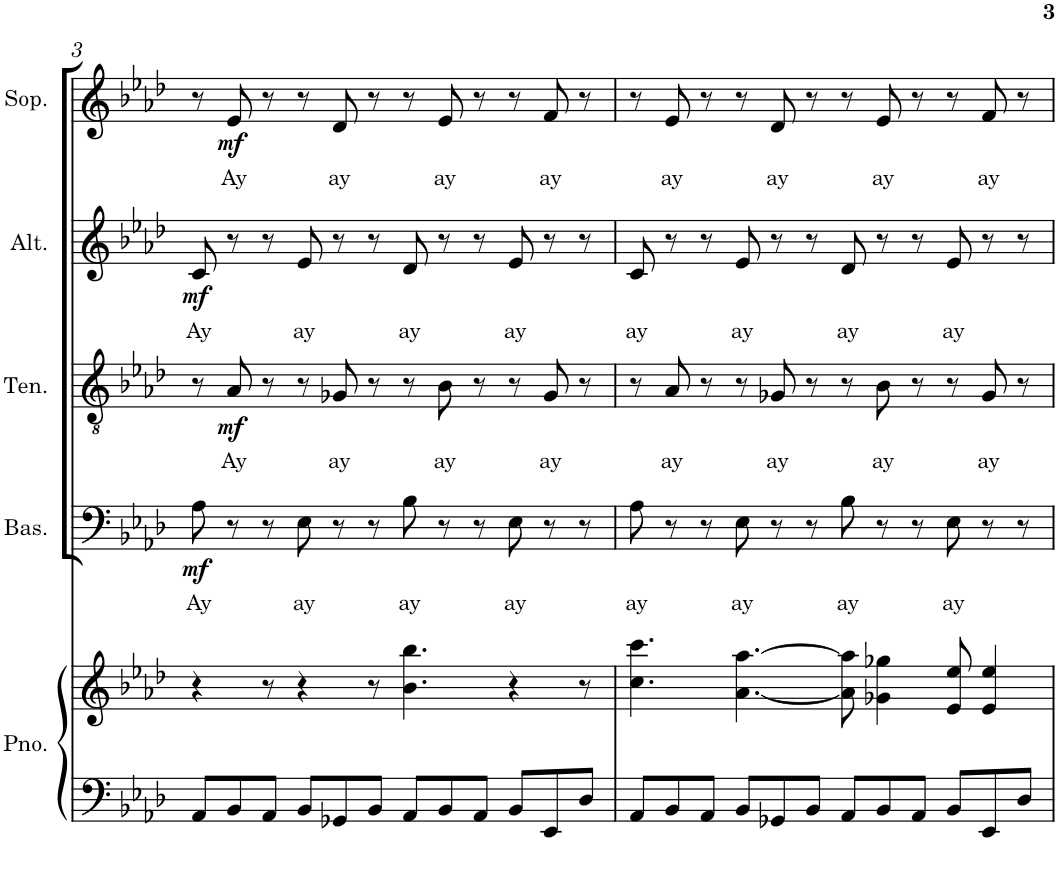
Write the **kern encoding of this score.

**kern	**kern	**kern	**text	**dynam	**kern	**text	**dynam	**kern	**text	**dynam	**kern	**text	**dynam
*part5	*part5	*part4	*part4	*part4	*part3	*part3	*part3	*part2	*part2	*part2	*part1	*part1	*part1
*staff6	*staff5	*staff4	*staff4	*staff4	*staff3	*staff3	*staff3	*staff2	*staff2	*staff2	*staff1	*staff1	*staff1
*I"Piano	*	*I"Bass	*	*	*I"Tenor	*	*	*I"Alto	*	*	*I"Soprano	*	*
*I'Pno.	*	*I'Bas.	*	*	*I'Ten.	*	*	*I'Alt.	*	*	*I'Sop.	*	*
!!LO:PB:g=z
*clefF4	*clefG2	*clefF4	*	*	*clefGv2	*	*	*clefG2	*	*	*clefG2	*	*
*k[b-e-a-d-]	*k[b-e-a-d-]	*k[b-e-a-d-]	*	*	*k[b-e-a-d-]	*	*	*k[b-e-a-d-]	*	*	*k[b-e-a-d-]	*	*
*A-:	*A-:	*A-:	*	*	*A-:	*	*	*A-:	*	*	*A-:	*	*
*M12/8	*M12/8	*M12/8	*	*	*M12/8	*	*	*M12/8	*	*	*M12/8	*	*
=3	=3	=3	=3	=3	=3	=3	=3	=3	=3	=3	=3	=3	=3
!	!	!	!LO:LY:b	!LO:DY:b	!	!	!	!	!LO:LY:b	!LO:DY:b	!	!	!
8AA-/L	4r	8A-\	Ay	mf	8r	.	.	8c/	Ay	mf	8r	.	.
!	!	!	!	!	!	!LO:LY:b	!LO:DY:b	!	!	!	!	!LO:LY:b	!LO:DY:b
8BB-/	.	8r	.	.	8A-/	Ay	mf	8r	.	.	8e-/	Ay	mf
8AA-/J	8r	8r	.	.	8r	.	.	8r	.	.	8r	.	.
!	!	!	!LO:LY:b	!	!	!	!	!	!LO:LY:b	!	!	!	!
8BB-/L	4r	8E-\	ay	.	8r	.	.	8e-/	ay	.	8r	.	.
!	!	!	!	!	!	!LO:LY:b	!	!	!	!	!	!LO:LY:b	!
8GG-X/	.	8r	.	.	8G-X/	ay	.	8r	.	.	8d-/	ay	.
8BB-/J	8r	8r	.	.	8r	.	.	8r	.	.	8r	.	.
!	!	!	!LO:LY:b	!	!	!	!	!	!LO:LY:b	!	!	!	!
8AA-/L	4.b-\ 4.bb-\	8B-\	ay	.	8r	.	.	8d-/	ay	.	8r	.	.
!	!	!	!	!	!	!LO:LY:b	!	!	!	!	!	!LO:LY:b	!
8BB-/	.	8r	.	.	8B-\	ay	.	8r	.	.	8e-/	ay	.
8AA-/J	.	8r	.	.	8r	.	.	8r	.	.	8r	.	.
!	!	!	!LO:LY:b	!	!	!	!	!	!LO:LY:b	!	!	!	!
8BB-/L	4r	8E-\	ay	.	8r	.	.	8e-/	ay	.	8r	.	.
!	!	!	!	!	!	!LO:LY:b	!	!	!	!	!	!LO:LY:b	!
8EE-/	.	8r	.	.	8G-/	ay	.	8r	.	.	8f/	ay	.
8D-/J	8r	8r	.	.	8r	.	.	8r	.	.	8r	.	.
=4	=4	=4	=4	=4	=4	=4	=4	=4	=4	=4	=4	=4	=4
!	!	!	!LO:LY:b	!	!	!	!	!	!LO:LY:b	!	!	!	!
8AA-/L	4.cc\ 4.ccc\	8A-\	ay	.	8r	.	.	8c/	ay	.	8r	.	.
!	!	!	!	!	!	!LO:LY:b	!	!	!	!	!	!LO:LY:b	!
8BB-/	.	8r	.	.	8A-/	ay	.	8r	.	.	8e-/	ay	.
8AA-/J	.	8r	.	.	8r	.	.	8r	.	.	8r	.	.
!	!	!	!LO:LY:b	!	!	!	!	!	!LO:LY:b	!	!	!	!
8BB-/L	[4.a-\ [4.aa-\	8E-\	ay	.	8r	.	.	8e-/	ay	.	8r	.	.
!	!	!	!	!	!	!LO:LY:b	!	!	!	!	!	!LO:LY:b	!
8GG-X/	.	8r	.	.	8G-X/	ay	.	8r	.	.	8d-/	ay	.
8BB-/J	.	8r	.	.	8r	.	.	8r	.	.	8r	.	.
!	!	!	!LO:LY:b	!	!	!	!	!	!LO:LY:b	!	!	!	!
8AA-/L	8a-\] 8aa-\]	8B-\	ay	.	8r	.	.	8d-/	ay	.	8r	.	.
!	!	!	!	!	!	!LO:LY:b	!	!	!	!	!	!LO:LY:b	!
8BB-/	4g-X\ 4gg-X\	8r	.	.	8B-\	ay	.	8r	.	.	8e-/	ay	.
8AA-/J	.	8r	.	.	8r	.	.	8r	.	.	8r	.	.
!	!	!	!LO:LY:b	!	!	!	!	!	!LO:LY:b	!	!	!	!
8BB-/L	8e-/ 8ee-/	8E-\	ay	.	8r	.	.	8e-/	ay	.	8r	.	.
!	!	!	!	!	!	!LO:LY:b	!	!	!	!	!	!LO:LY:b	!
8EE-/	4e-/ 4ee-/	8r	.	.	8G-/	ay	.	8r	.	.	8f/	ay	.
8D-/J	.	8r	.	.	8r	.	.	8r	.	.	8r	.	.
=	=	=	=	=	=	=	=	=	=	=	=	=	=
*-	*-	*-	*-	*-	*-	*-	*-	*-	*-	*-	*-	*-	*-
